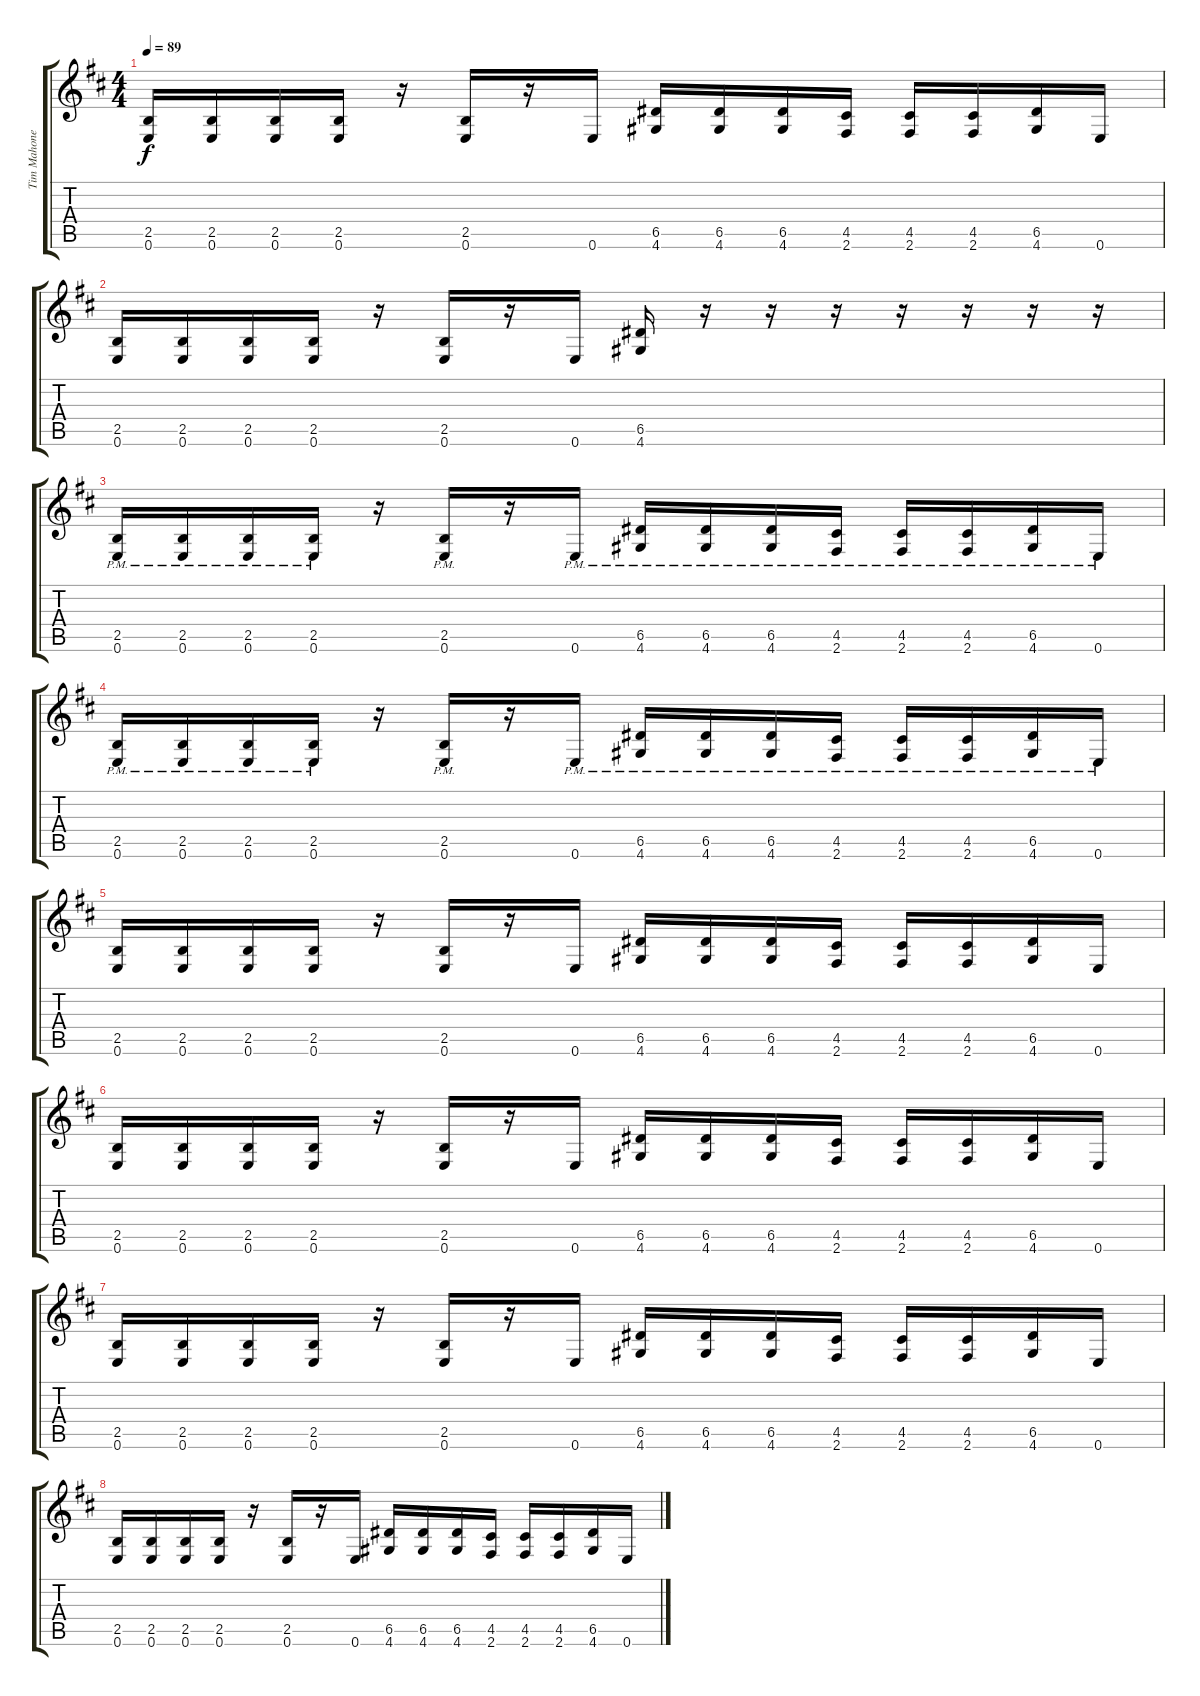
\track ("Tim Mahoney Guitar" "Tim Mahone") {instrument distortionguitar}
\staff {score tabs}
\tuning (E4 B3 G3 D3 A2 E2) {hide}
\ts (4 4)
\tempo 89
\clef g2
\ks d
(2.5 0.6).16{dy f} (2.5 0.6).16 (2.5 0.6).16 (2.5 0.6).16 r.16 (2.5 0.6).16 r.16 0.6.16 (6.5 4.6).16 (6.5 4.6).16 (6.5 4.6).16 (4.5 2.6).16 (4.5 2.6).16 (4.5 2.6).16 (6.5 4.6).16 0.6.16 |
(2.5 0.6).16 (2.5 0.6).16 (2.5 0.6).16 (2.5 0.6).16 r.16 (2.5 0.6).16 r.16 0.6.16 (6.5 4.6).16 r.16 r.16 r.16 r.16 r.16 r.16 r.16 |
(2.5{pm} 0.6{pm}).16 (2.5{pm} 0.6{pm}).16 (2.5{pm} 0.6{pm}).16 (2.5{pm} 0.6{pm}).16 r.16 (2.5{pm} 0.6{pm}).16 r.16 0.6{pm}.16 (6.5{pm} 4.6{pm}).16 (6.5{pm} 4.6{pm}).16 (6.5{pm} 4.6{pm}).16 (4.5{pm} 2.6{pm}).16 (4.5{pm} 2.6{pm}).16 (4.5{pm} 2.6{pm}).16 (6.5{pm} 4.6{pm}).16 0.6{pm}.16 |
(2.5{pm} 0.6{pm}).16 (2.5{pm} 0.6{pm}).16 (2.5{pm} 0.6{pm}).16 (2.5{pm} 0.6{pm}).16 r.16 (2.5{pm} 0.6{pm}).16 r.16 0.6{pm}.16 (6.5{pm} 4.6{pm}).16 (6.5{pm} 4.6{pm}).16 (6.5{pm} 4.6{pm}).16 (4.5{pm} 2.6{pm}).16 (4.5{pm} 2.6{pm}).16 (4.5{pm} 2.6{pm}).16 (6.5{pm} 4.6{pm}).16 0.6{pm}.16 |
(2.5 0.6).16 (2.5 0.6).16 (2.5 0.6).16 (2.5 0.6).16 r.16 (2.5 0.6).16 r.16 0.6.16 (6.5 4.6).16 (6.5 4.6).16 (6.5 4.6).16 (4.5 2.6).16 (4.5 2.6).16 (4.5 2.6).16 (6.5 4.6).16 0.6.16 |
(2.5 0.6).16 (2.5 0.6).16 (2.5 0.6).16 (2.5 0.6).16 r.16 (2.5 0.6).16 r.16 0.6.16 (6.5 4.6).16 (6.5 4.6).16 (6.5 4.6).16 (4.5 2.6).16 (4.5 2.6).16 (4.5 2.6).16 (6.5 4.6).16 0.6.16 |
(2.5 0.6).16 (2.5 0.6).16 (2.5 0.6).16 (2.5 0.6).16 r.16 (2.5 0.6).16 r.16 0.6.16 (6.5 4.6).16 (6.5 4.6).16 (6.5 4.6).16 (4.5 2.6).16 (4.5 2.6).16 (4.5 2.6).16 (6.5 4.6).16 0.6.16 |
(2.5 0.6).16 (2.5 0.6).16 (2.5 0.6).16 (2.5 0.6).16 r.16 (2.5 0.6).16 r.16 0.6.16 (6.5 4.6).16 (6.5 4.6).16 (6.5 4.6).16 (4.5 2.6).16 (4.5 2.6).16 (4.5 2.6).16 (6.5 4.6).16 0.6.16
